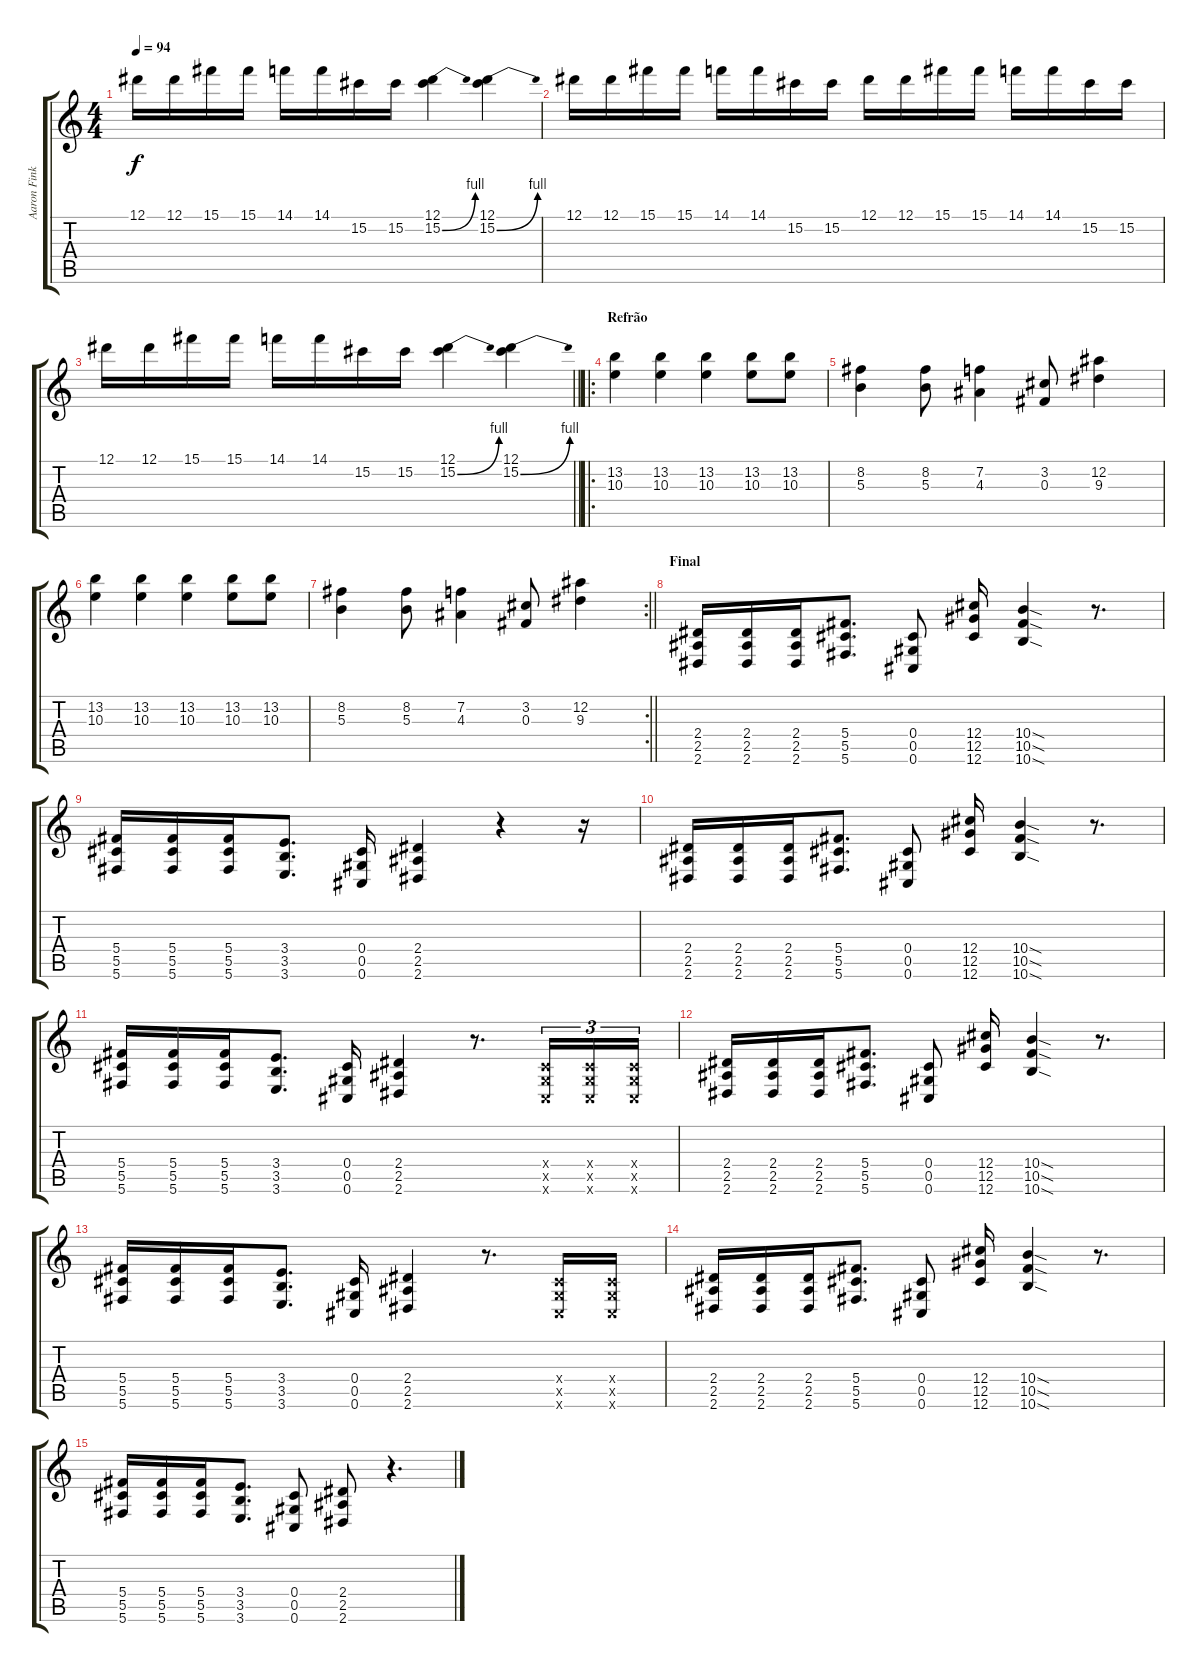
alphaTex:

\track ("Aaron Fink" "Aaron Fink") {instrument distortionguitar}
\staff {score tabs}
\tuning (Eb4 Bb3 Gb3 Db3 Ab2 Db2) {hide}
\ts (4 4)
\tempo 94
\clef g2
\ks c
12.1.16{dy f} 12.1.16 15.1.16 15.1.16 14.1.16 14.1.16 15.2.16 15.2.16 (12.1 15.2{be (bend 0 0 60 4)}).4 (12.1 15.2{be (bend 0 0 60 4)}).4 |
12.1.16 12.1.16 15.1.16 15.1.16 14.1.16 14.1.16 15.2.16 15.2.16 12.1.16 12.1.16 15.1.16 15.1.16 14.1.16 14.1.16 15.2.16 15.2.16 |
\barLineRight lightlight
12.1.16 12.1.16 15.1.16 15.1.16 14.1.16 14.1.16 15.2.16 15.2.16 (12.1 15.2{be (bend 0 0 60 4)}).4 (12.1 15.2{be (bend 0 0 60 4)}).4 |
\ro
\section ("" "Refrão")
(13.2 10.3).4{volume 4} (13.2 10.3).4 (13.2 10.3).4 (13.2 10.3).8 (13.2 10.3).8 |
(8.2 5.3).4 (8.2 5.3).8 (7.2 4.3).4 (3.2 0.3).8 (12.2 9.3).4 |
(13.2 10.3).4 (13.2 10.3).4 (13.2 10.3).4 (13.2 10.3).8 (13.2 10.3).8 |
\rc 2
\barLineRight lightlight
(8.2 5.3).4 (8.2 5.3).8 (7.2 4.3).4 (3.2 0.3).8 (12.2 9.3).4 |
\section ("" "Final")
(2.4 2.5 2.6).16{volume 5} (2.4 2.5 2.6).16 (2.4 2.5 2.6).16 (5.4 5.5 5.6).8{d} (0.4 0.5 0.6).8 (12.4 12.5 12.6).16 (10.4{sod} 10.5{sod} 10.6{sod}).4 r.8{d} |
(5.4 5.5 5.6).16 (5.4 5.5 5.6).16 (5.4 5.5 5.6).16 (3.4 3.5 3.6).8{d} (0.4 0.5 0.6).16 (2.4 2.5 2.6).4 r.4 r.16 |
(2.4 2.5 2.6).16 (2.4 2.5 2.6).16 (2.4 2.5 2.6).16 (5.4 5.5 5.6).8{d} (0.4 0.5 0.6).8 (12.4 12.5 12.6).16 (10.4{sod} 10.5{sod} 10.6{sod}).4 r.8{d} |
(5.4 5.5 5.6).16 (5.4 5.5 5.6).16 (5.4 5.5 5.6).16 (3.4 3.5 3.6).8{d} (0.4 0.5 0.6).16 (2.4 2.5 2.6).4 r.8{d} (0.4{x} 0.5{x} 0.6{x}).16{tu (3 2)} (0.4{x} 0.5{x} 0.6{x}).16{tu (3 2)} (0.4{x} 0.5{x} 0.6{x}).16{tu (3 2)} |
(2.4 2.5 2.6).16 (2.4 2.5 2.6).16 (2.4 2.5 2.6).16 (5.4 5.5 5.6).8{d} (0.4 0.5 0.6).8 (12.4 12.5 12.6).16 (10.4{sod} 10.5{sod} 10.6{sod}).4 r.8{d} |
(5.4 5.5 5.6).16 (5.4 5.5 5.6).16 (5.4 5.5 5.6).16 (3.4 3.5 3.6).8{d} (0.4 0.5 0.6).16 (2.4 2.5 2.6).4 r.8{d} (0.4{x} 0.5{x} 0.6{x}).16 (0.4{x} 0.5{x} 0.6{x}).16 |
(2.4 2.5 2.6).16 (2.4 2.5 2.6).16 (2.4 2.5 2.6).16 (5.4 5.5 5.6).8{d} (0.4 0.5 0.6).8 (12.4 12.5 12.6).16 (10.4{sod} 10.5{sod} 10.6{sod}).4 r.8{d} |
(5.4 5.5 5.6).16 (5.4 5.5 5.6).16 (5.4 5.5 5.6).16 (3.4 3.5 3.6).8{d} (0.4 0.5 0.6).8 (2.4 2.5 2.6).8 r.4{d}
